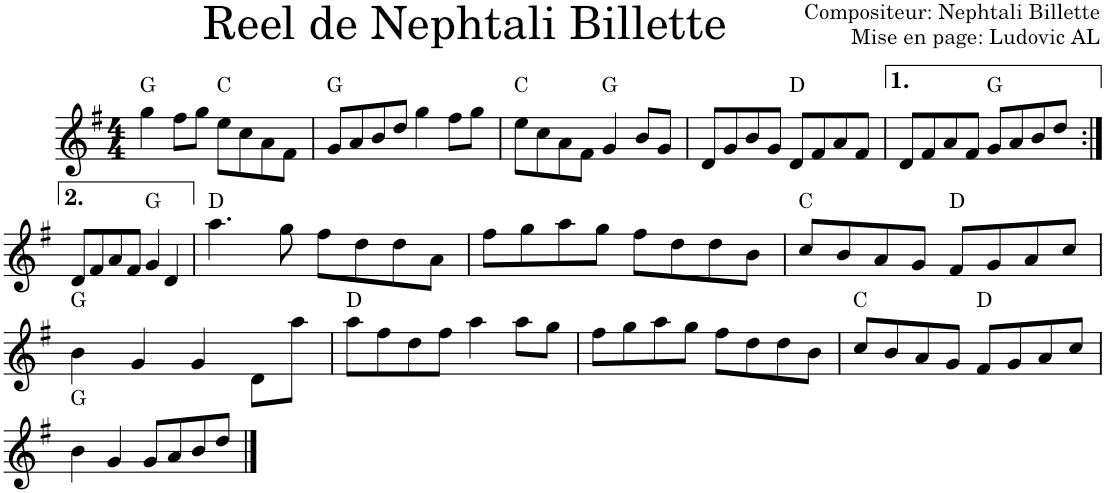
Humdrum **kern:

**kern	**harte
*part1	*part1
*staff1	*
*I"Voice	*
*I'V	*
*clefG2	*
*k[f#]	*
*M4/4	*
=1	=1
4gg\	G:maj
8ff#\L	.
8gg\J	.
8ee\L	C:maj
8cc\	.
8a\	.
8f#\J	.
=2	=2
8g/L	G:maj
8a/	.
8b/	.
8dd/J	.
4gg\	.
8ff#\L	.
8gg\J	.
=3	=3
8ee\L	C:maj
8cc\	.
8a\	.
8f#\J	.
4g/	G:maj
8b/L	.
8g/J	.
=4	=4
8d/L	.
8g/	.
8b/	.
8g/J	.
8d/L	D:maj
8f#/	.
8a/	.
8f#/J	.
=5	=5
8d/L	.
8f#/	.
8a/	.
8f#/J	.
8g/L	G:maj
8a/	.
8b/	.
8dd/J	.
!!LO:LB:g=z
=6:|!	=6:|!
8d/L	.
8f#/	.
8a/	.
8f#/J	.
4g/	G:maj
4d/	.
=7	=7
4.aa\	D:maj
8gg\	.
8ff#\L	.
8dd\	.
8dd\	.
8a\J	.
=8	=8
8ff#\L	.
8gg\	.
8aa\	.
8gg\J	.
8ff#\L	.
8dd\	.
8dd\	.
8b\J	.
=9	=9
8cc/L	C:maj
8b/	.
8a/	.
8g/J	.
8f#/L	D:maj
8g/	.
8a/	.
8cc/J	.
!!LO:LB:g=z
=10	=10
4b\	G:maj
4g/	.
4g/	.
8d\L	.
8aa\J	.
=11	=11
8aa\L	D:maj
8ff#\	.
8dd\	.
8ff#\J	.
4aa\	.
8aa\L	.
8gg\J	.
=12	=12
8ff#\L	.
8gg\	.
8aa\	.
8gg\J	.
8ff#\L	.
8dd\	.
8dd\	.
8b\J	.
=13	=13
8cc/L	C:maj
8b/	.
8a/	.
8g/J	.
8f#/L	D:maj
8g/	.
8a/	.
8cc/J	.
!!LO:LB:g=z
=14	=14
4b\	G:maj
4g/	.
8g/L	.
8a/	.
8b/	.
8dd/J	.
==	==
*-	*-
